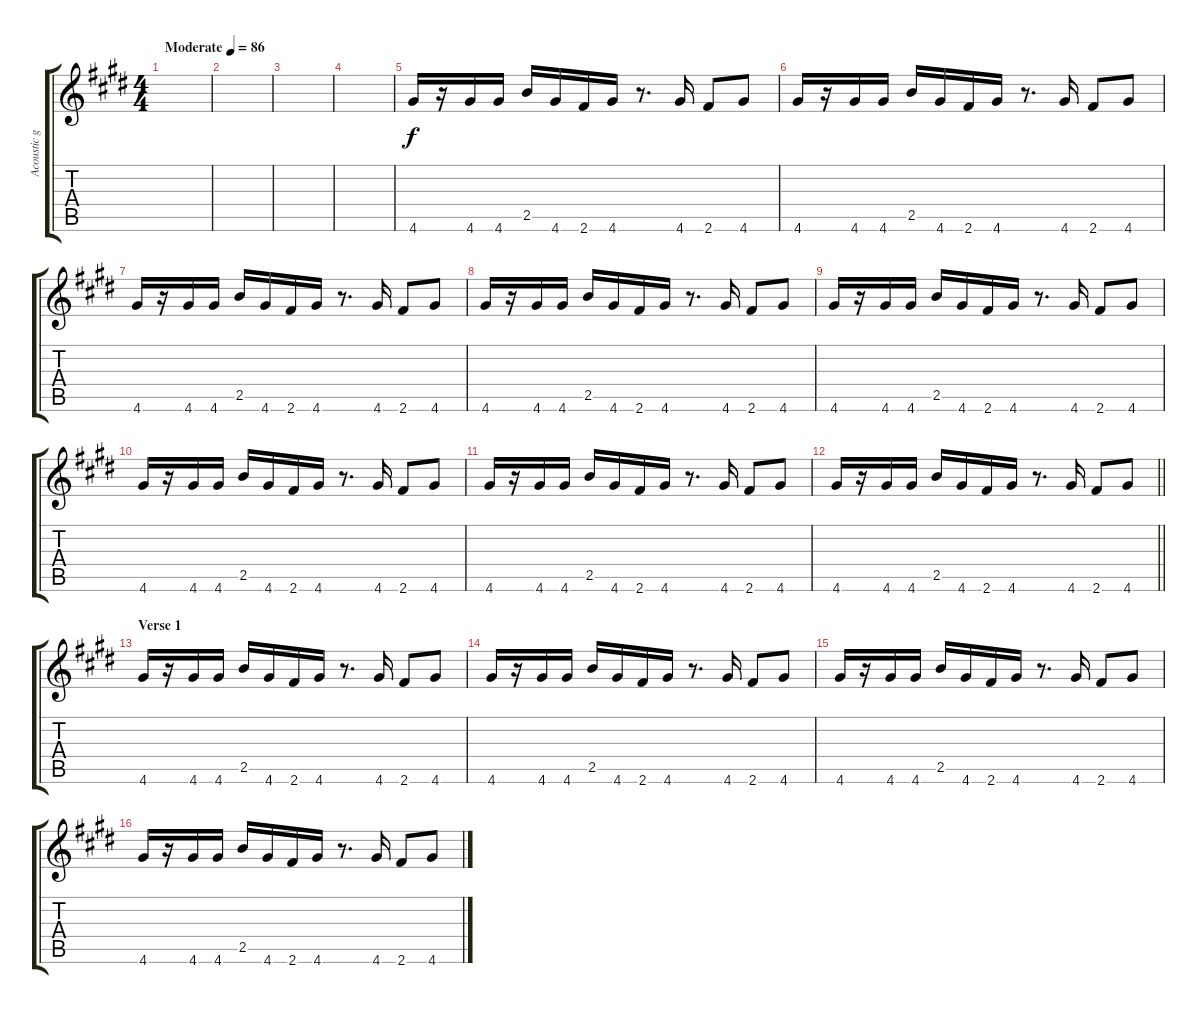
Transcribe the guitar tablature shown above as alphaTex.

\track ("Acoustic guitar" "Acoustic g") {instrument acousticguitarsteel}
\staff {score tabs}
\tuning (E4 B3 G3 D3 A2 E2) {hide}
\ts (4 4)
\tempo (86 "Moderate")
\clef g2
\ks e
|
|
|
|
4.6.16{ot 8vb} r.16{ot 8vb} 4.6.16{ot 8vb} 4.6.16{ot 8vb} 2.5.16{ot 8vb} 4.6.16{ot 8vb} 2.6.16{ot 8vb} 4.6.16{ot 8vb} r.8{d ot 8vb} 4.6.16{ot 8vb} 2.6.8{ot 8vb} 4.6.8{ot 8vb} |
4.6.16{ot 8vb} r.16{ot 8vb} 4.6.16{ot 8vb} 4.6.16{ot 8vb} 2.5.16{ot 8vb} 4.6.16{ot 8vb} 2.6.16{ot 8vb} 4.6.16{ot 8vb} r.8{d ot 8vb} 4.6.16{ot 8vb} 2.6.8{ot 8vb} 4.6.8{ot 8vb} |
4.6.16{ot 8vb} r.16{ot 8vb} 4.6.16{ot 8vb} 4.6.16{ot 8vb} 2.5.16{ot 8vb} 4.6.16{ot 8vb} 2.6.16{ot 8vb} 4.6.16{ot 8vb} r.8{d ot 8vb} 4.6.16{ot 8vb} 2.6.8{ot 8vb} 4.6.8{ot 8vb} |
4.6.16{ot 8vb} r.16{ot 8vb} 4.6.16{ot 8vb} 4.6.16{ot 8vb} 2.5.16{ot 8vb} 4.6.16{ot 8vb} 2.6.16{ot 8vb} 4.6.16{ot 8vb} r.8{d ot 8vb} 4.6.16{ot 8vb} 2.6.8{ot 8vb} 4.6.8{ot 8vb} |
4.6.16{ot 8vb} r.16{ot 8vb} 4.6.16{ot 8vb} 4.6.16{ot 8vb} 2.5.16{ot 8vb} 4.6.16{ot 8vb} 2.6.16{ot 8vb} 4.6.16{ot 8vb} r.8{d ot 8vb} 4.6.16{ot 8vb} 2.6.8{ot 8vb} 4.6.8{ot 8vb} |
4.6.16{ot 8vb} r.16{ot 8vb} 4.6.16{ot 8vb} 4.6.16{ot 8vb} 2.5.16{ot 8vb} 4.6.16{ot 8vb} 2.6.16{ot 8vb} 4.6.16{ot 8vb} r.8{d ot 8vb} 4.6.16{ot 8vb} 2.6.8{ot 8vb} 4.6.8{ot 8vb} |
4.6.16{ot 8vb} r.16{ot 8vb} 4.6.16{ot 8vb} 4.6.16{ot 8vb} 2.5.16{ot 8vb} 4.6.16{ot 8vb} 2.6.16{ot 8vb} 4.6.16{ot 8vb} r.8{d ot 8vb} 4.6.16{ot 8vb} 2.6.8{ot 8vb} 4.6.8{ot 8vb} |
\barLineRight lightlight
4.6.16{ot 8vb} r.16{ot 8vb} 4.6.16{ot 8vb} 4.6.16{ot 8vb} 2.5.16{ot 8vb} 4.6.16{ot 8vb} 2.6.16{ot 8vb} 4.6.16{ot 8vb} r.8{d ot 8vb} 4.6.16{ot 8vb} 2.6.8{ot 8vb} 4.6.8{ot 8vb} |
\section ("" "Verse 1")
4.6.16{ot 8vb} r.16{ot 8vb} 4.6.16{ot 8vb} 4.6.16{ot 8vb} 2.5.16{ot 8vb} 4.6.16{ot 8vb} 2.6.16{ot 8vb} 4.6.16{ot 8vb} r.8{d ot 8vb} 4.6.16{ot 8vb} 2.6.8{ot 8vb} 4.6.8{ot 8vb} |
4.6.16{ot 8vb} r.16{ot 8vb} 4.6.16{ot 8vb} 4.6.16{ot 8vb} 2.5.16{ot 8vb} 4.6.16{ot 8vb} 2.6.16{ot 8vb} 4.6.16{ot 8vb} r.8{d ot 8vb} 4.6.16{ot 8vb} 2.6.8{ot 8vb} 4.6.8{ot 8vb} |
4.6.16{ot 8vb} r.16{ot 8vb} 4.6.16{ot 8vb} 4.6.16{ot 8vb} 2.5.16{ot 8vb} 4.6.16{ot 8vb} 2.6.16{ot 8vb} 4.6.16{ot 8vb} r.8{d ot 8vb} 4.6.16{ot 8vb} 2.6.8{ot 8vb} 4.6.8{ot 8vb} |
4.6.16{ot 8vb} r.16{ot 8vb} 4.6.16{ot 8vb} 4.6.16{ot 8vb} 2.5.16{ot 8vb} 4.6.16{ot 8vb} 2.6.16{ot 8vb} 4.6.16{ot 8vb} r.8{d ot 8vb} 4.6.16{ot 8vb} 2.6.8{ot 8vb} 4.6.8{ot 8vb}
